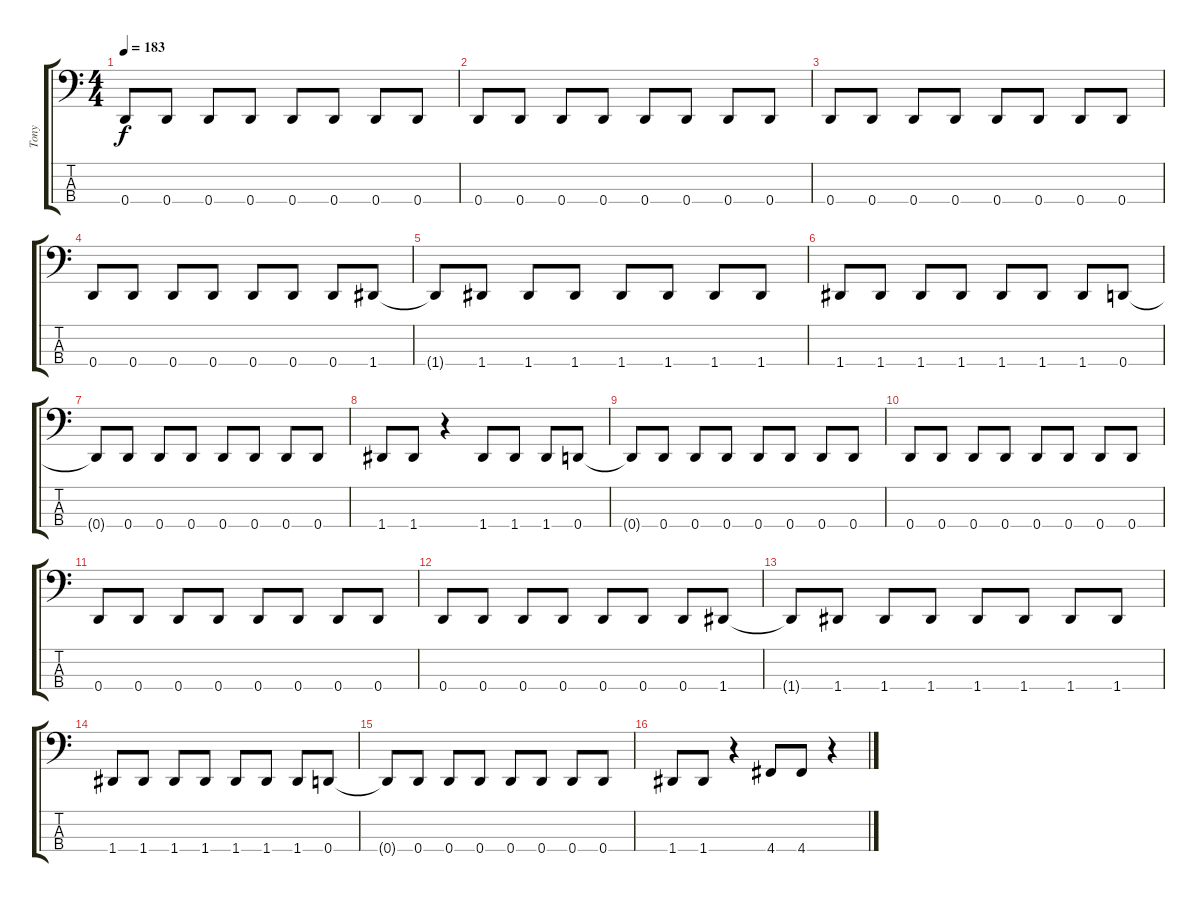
\track ("Tony" "Tony") {instrument electricbasspick}
\staff {score tabs}
\tuning (F2 C2 G1 D1) {hide}
\ts (4 4)
\tempo 183
\clef f4
\ks c
0.4{t}.8{dy f} 0.4.8 0.4.8 0.4.8 0.4.8 0.4.8 0.4.8 0.4.8 |
0.4.8 0.4.8 0.4.8 0.4.8 0.4.8 0.4.8 0.4.8 0.4.8 |
0.4.8 0.4.8 0.4.8 0.4.8 0.4.8 0.4.8 0.4.8 0.4.8 |
0.4.8 0.4.8 0.4.8 0.4.8 0.4.8 0.4.8 0.4.8 1.4.8 |
1.4{t}.8 1.4.8 1.4.8 1.4.8 1.4.8 1.4.8 1.4.8 1.4.8 |
1.4.8 1.4.8 1.4.8 1.4.8 1.4.8 1.4.8 1.4.8 0.4.8 |
0.4{t}.8 0.4.8 0.4.8 0.4.8 0.4.8 0.4.8 0.4.8 0.4.8 |
1.4.8 1.4.8 r.4 1.4.8 1.4.8 1.4.8 0.4.8 |
0.4{t}.8 0.4.8 0.4.8 0.4.8 0.4.8 0.4.8 0.4.8 0.4.8 |
0.4.8 0.4.8 0.4.8 0.4.8 0.4.8 0.4.8 0.4.8 0.4.8 |
0.4.8 0.4.8 0.4.8 0.4.8 0.4.8 0.4.8 0.4.8 0.4.8 |
0.4.8 0.4.8 0.4.8 0.4.8 0.4.8 0.4.8 0.4.8 1.4.8 |
1.4{t}.8 1.4.8 1.4.8 1.4.8 1.4.8 1.4.8 1.4.8 1.4.8 |
1.4.8 1.4.8 1.4.8 1.4.8 1.4.8 1.4.8 1.4.8 0.4.8 |
0.4{t}.8 0.4.8 0.4.8 0.4.8 0.4.8 0.4.8 0.4.8 0.4.8 |
1.4.8 1.4.8 r.4 4.4.8 4.4.8 r.4
